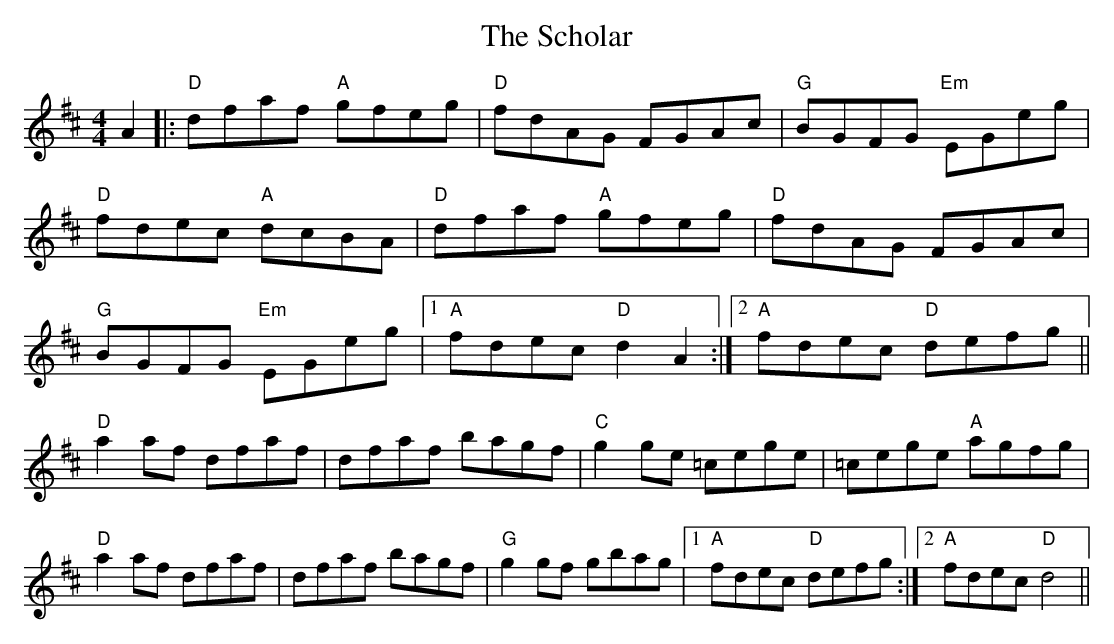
X:1
T:The Scholar
M:4/4
K:D
A2|:"D"dfaf "A"gfeg|"D"fdAG FGAc|"G"BGFG "Em"EGeg|
"D"fdec "A"dcBA|"D"dfaf "A"gfeg|"D"fdAG FGAc|
"G"BGFG "Em"EGeg|[1"A"fdec "D"d2A2:|[2"A"fdec "D"defg||
"D"a2af dfaf|dfaf bagf|"C"g2ge =cege|=cege "A"agfg|
"D"a2af dfaf|dfaf bagf|"G"g2gf gbag|[1"A"fdec "D"defg:|[2"A"fdec "D"d4||
